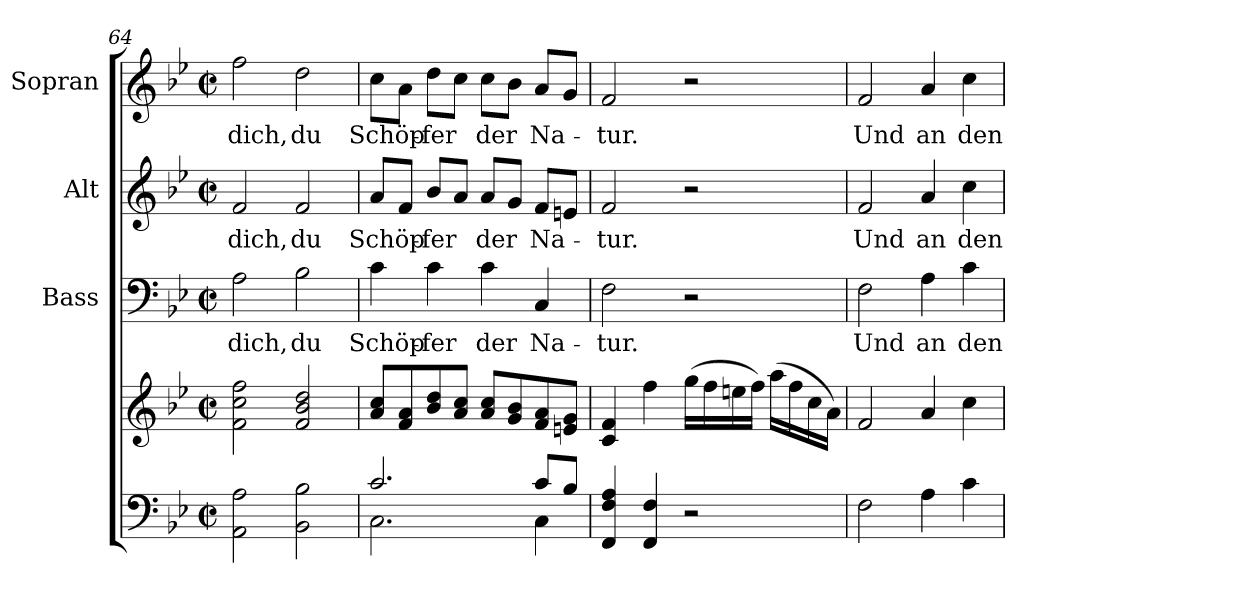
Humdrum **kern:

**kern	**kern	**kern	**text	**kern	**text	**kern	**text
*part4	*part4	*part3	*part3	*part2	*part2	*part1	*part1
*staff5	*staff4	*staff3	*staff3	*staff2	*staff2	*staff1	*staff1
*	*	*I"Bass	*	*I"Alt	*	*I"Sopran	*
*	*	*I'B.	*	*I'A.	*	*I'S.	*
!!LO:LB:g=z
*clefF4	*clefG2	*clefF4	*	*clefG2	*	*clefG2	*
*k[b-e-]	*k[b-e-]	*k[b-e-]	*	*k[b-e-]	*	*k[b-e-]	*
*B-:	*B-:	*B-:	*	*B-:	*	*B-:	*
*M2/2	*M2/2	*M2/2	*	*M2/2	*	*M2/2	*
*met(c|)	*met(c|)	*met(c|)	*	*met(c|)	*	*met(c|)	*
=64	=64	=64	=64	=64	=64	=64	=64
!	!	!	!LO:LY:b	!	!LO:LY:b	!	!LO:LY:b
2AA\ 2A\	2f\ 2cc\ 2ff\	2A\	dich,	2f/	dich,	2ff\	dich,
!	!	!	!LO:LY:b	!	!LO:LY:b	!	!LO:LY:b
2BB-\ 2B-\	2f/ 2b-/ 2dd/	2B-\	du	2f/	du	2dd\	du
=65	=65	=65	=65	=65	=65	=65	=65
*^	*	*	*	*	*	*	*
!	!	!	!	!LO:LY:b	!	!LO:LY:b	!	!LO:LY:b
2.c/	2.C\	8a/ 8cc/L	4c\	Schöp-	8a/L	Schöp-	8cc\L	Schöp-
.	.	8f/ 8a/	.	.	8f/J	.	8a\J	.
!	!	!	!	!LO:LY:b	!	!LO:LY:b	!	!LO:LY:b
.	.	8b-/ 8dd/	4c\	-fer	8b-/L	-fer	8dd\L	-fer
.	.	8a/ 8cc/J	.	.	8a/J	.	8cc\J	.
!	!	!	!	!LO:LY:b	!	!LO:LY:b	!	!LO:LY:b
.	.	8a/ 8cc/L	4c\	der	8a/L	der	8cc\L	der
.	.	8g/ 8b-/	.	.	8g/J	.	8b-\J	.
!	!	!	!	!LO:LY:b	!	!LO:LY:b	!	!LO:LY:b
8c/L	4C\	8f/ 8a/	4C/	Na-	8f/L	Na-	8a/L	Na-
8B-/J	.	8en/ 8g/J	.	.	8en/J	.	8g/J	.
*v	*v	*	*	*	*	*	*	*
=66	=66	=66	=66	=66	=66	=66	=66
!	!	!	!LO:LY:b	!	!LO:LY:b	!	!LO:LY:b
4FF/ 4F/ 4A/	4c/ 4f/	2F\	-tur.	2f/	-tur.	2f/	-tur.
4FF/ 4F/	4ff\	.	.	.	.	.	.
2r	(>16gg\LL	2r	.	2r	.	2r	.
.	16ff\	.	.	.	.	.	.
.	16een\	.	.	.	.	.	.
.	16ff\JJ)	.	.	.	.	.	.
.	(>16aa\LL	.	.	.	.	.	.
.	16ff\	.	.	.	.	.	.
.	16cc\	.	.	.	.	.	.
.	16a\JJ)	.	.	.	.	.	.
=67	=67	=67	=67	=67	=67	=67	=67
!	!	!	!LO:LY:b	!	!LO:LY:b	!	!LO:LY:b
2F\	2f/	2F\	Und	2f/	Und	2f/	Und
!	!	!	!LO:LY:b	!	!LO:LY:b	!	!LO:LY:b
4A\	4a/	4A\	an	4a/	an	4a/	an
!	!	!	!LO:LY:b	!	!LO:LY:b	!	!LO:LY:b
4c\	4cc\	4c\	den	4cc\	den	4cc\	den
=	=	=	=	=	=	=	=
*-	*-	*-	*-	*-	*-	*-	*-
